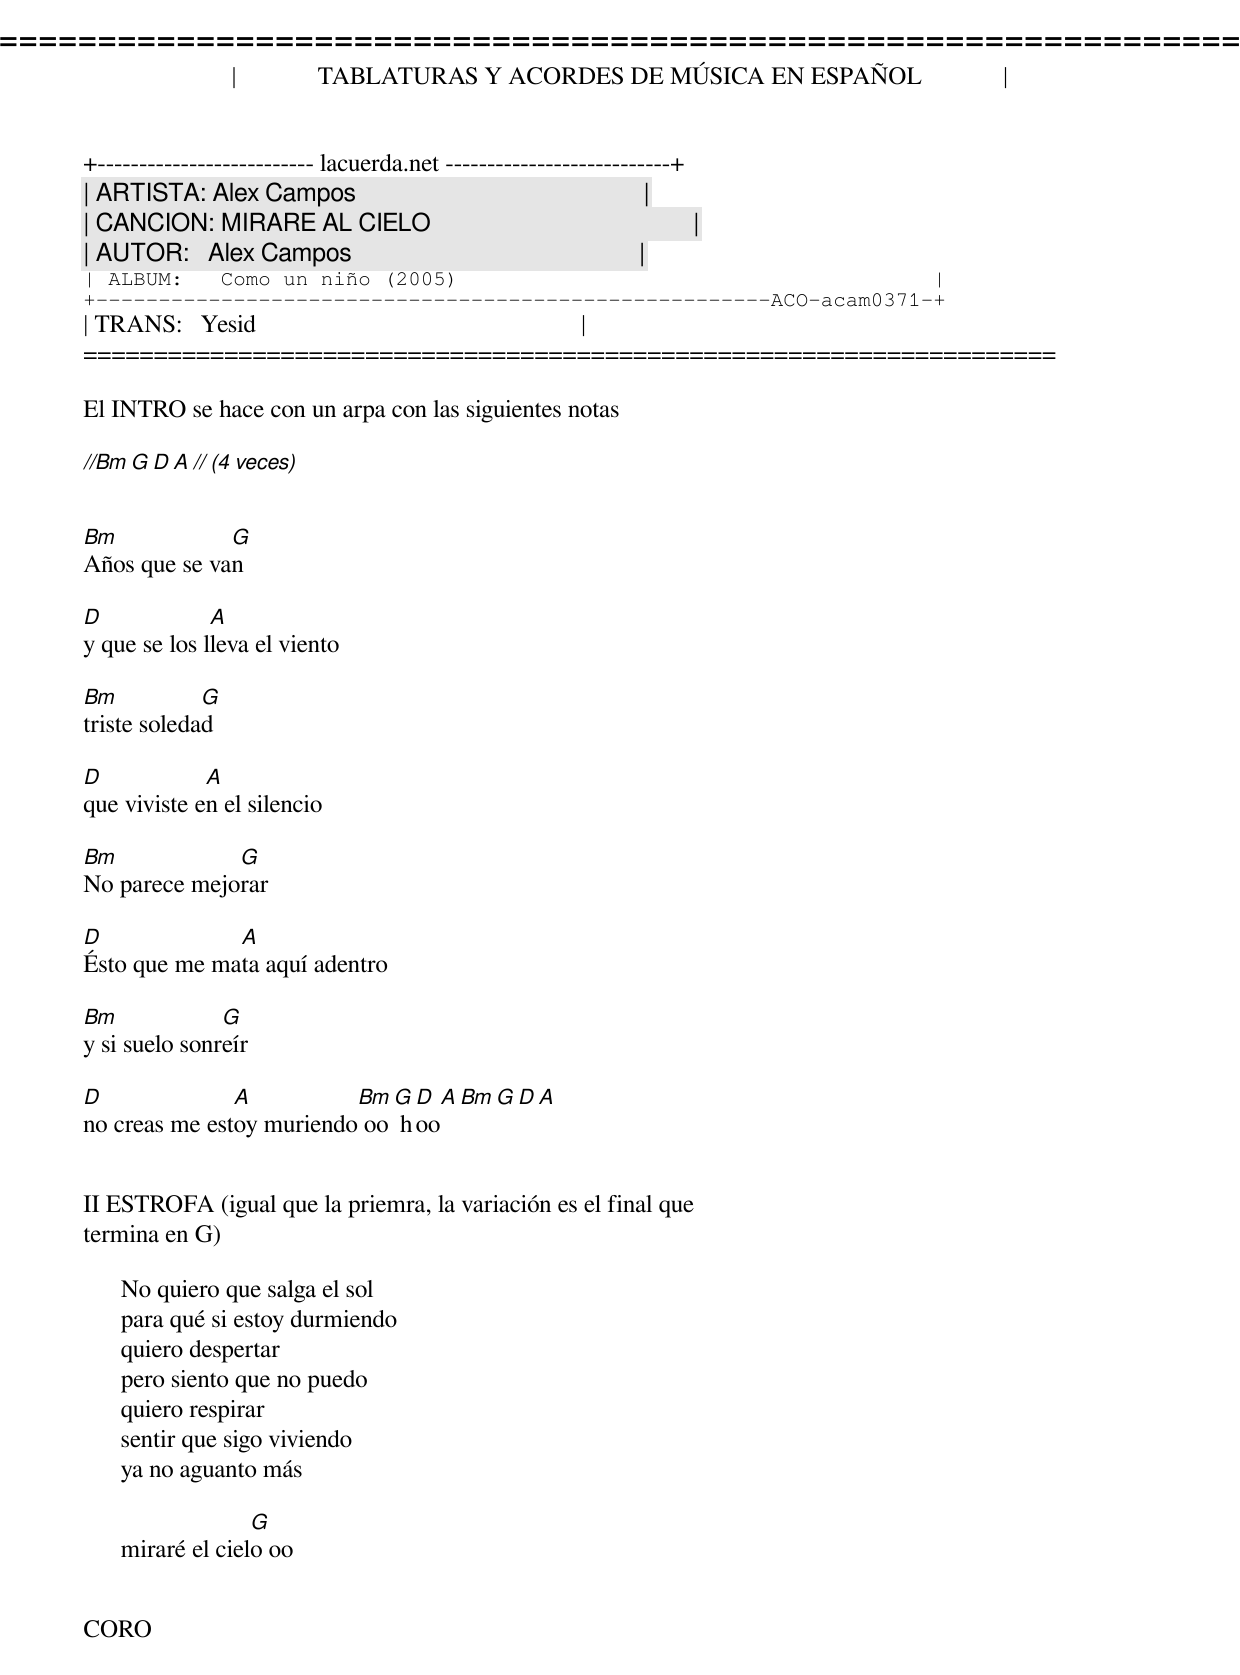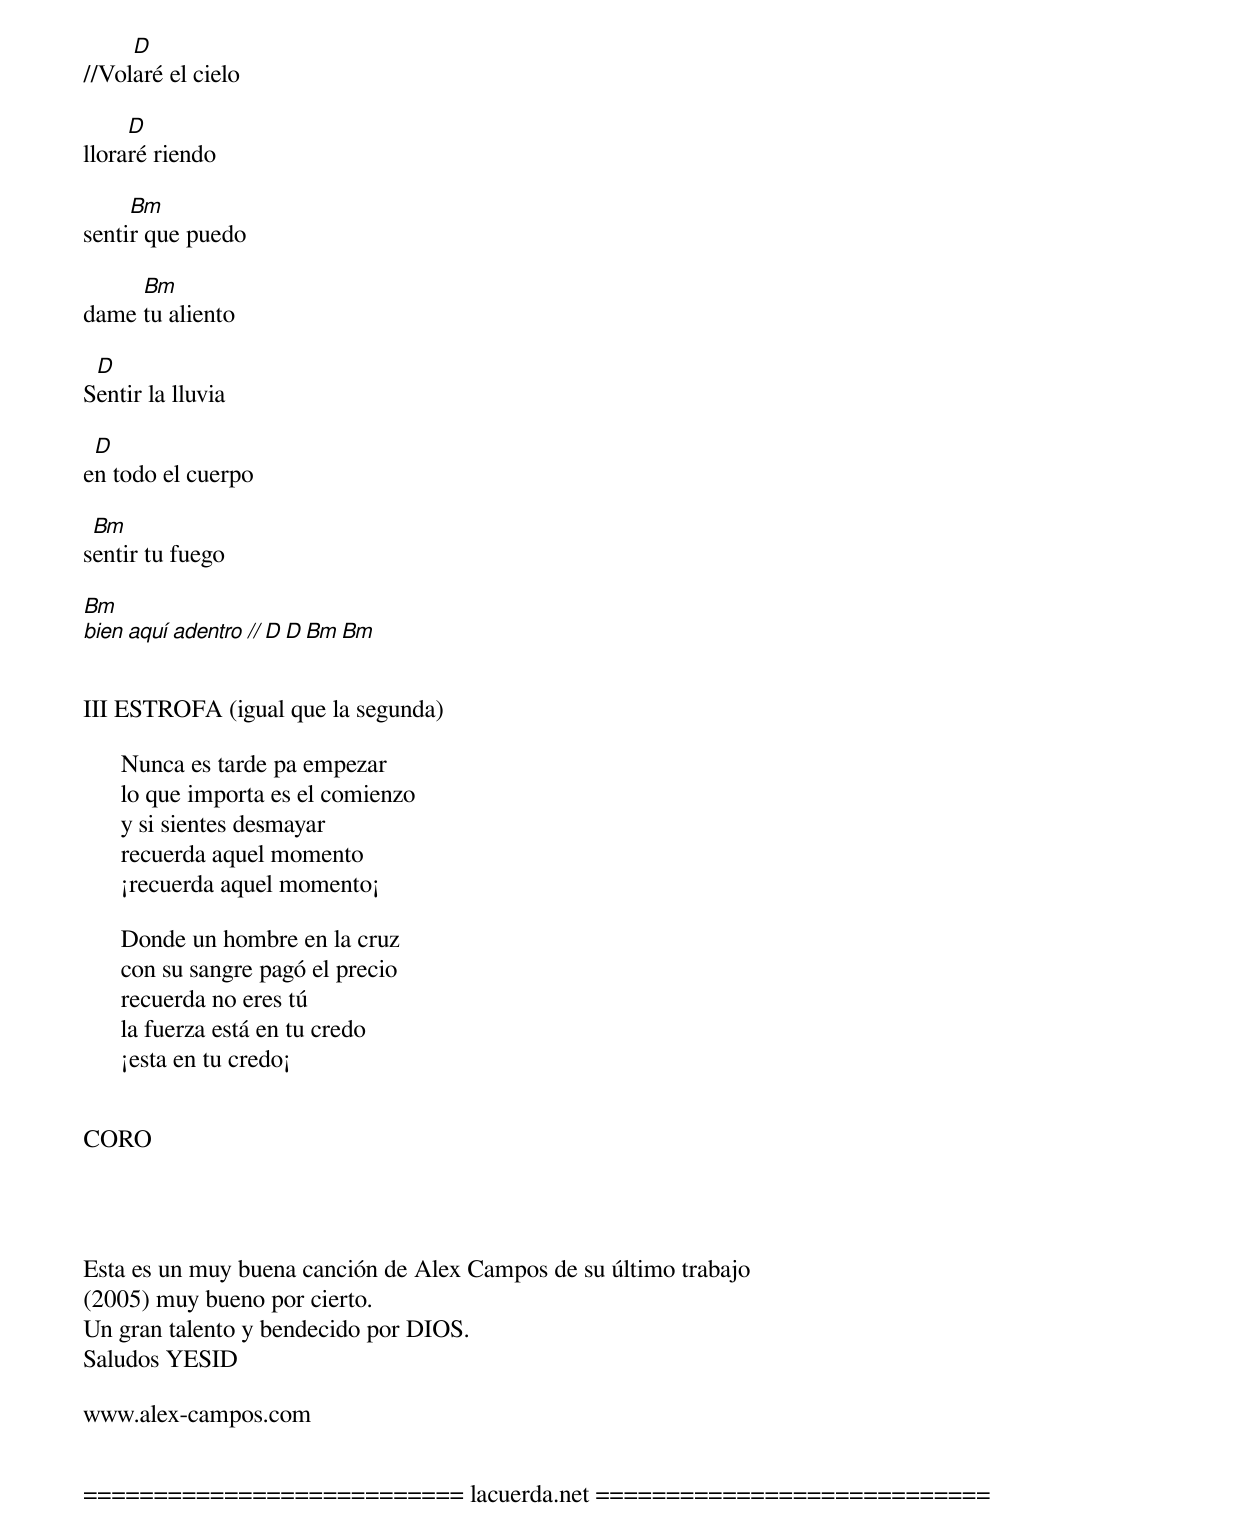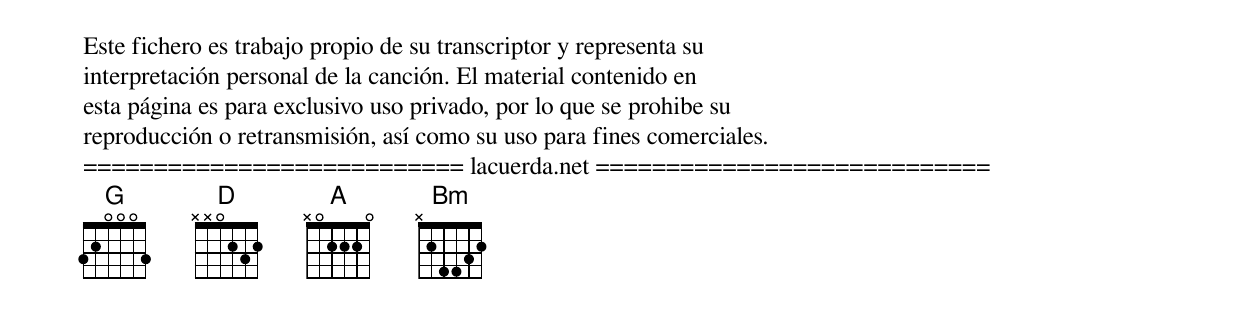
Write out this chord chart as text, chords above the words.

=====================================================================
|             TABLATURAS Y ACORDES DE MÚSICA EN ESPAÑOL             |
+-------------------------- lacuerda.net ---------------------------+
| ARTISTA: Alex Campos                                              |
| CANCION: MIRARE AL CIELO                                          |
| AUTOR:   Alex Campos                                              |
| ALBUM:   Como un niño (2005)                                      |
+------------------------------------------------------ACO-acam0371-+
| TRANS:   Yesid                                                    |
=====================================================================

El INTRO se hace con un arpa con las siguientes notas

//Bm  G  D  A // (4 veces)


Bm            G
Años que se van

D             A
y que se los lleva el viento

Bm           G
triste soledad

D            A
que viviste en el silencio

Bm            G
No parece mejorar

D             A
Ésto que me mata aquí adentro

Bm             G
y si suelo sonreír

D              A          Bm G D A    Bm G D A
no creas me estoy muriendo oo hoo


II ESTROFA (igual que la priemra, la variación es el final que
termina en G)

      No quiero que salga el sol
      para qué si estoy durmiendo
      quiero despertar
      pero siento que no puedo
      quiero respirar
      sentir que sigo viviendo
      ya no aguanto más

                    G
      miraré el cielo oo


CORO

     D
//Volaré el cielo

     D
lloraré riendo

     Bm
sentir que puedo

     Bm
dame tu aliento

 D
Sentir la lluvia

 D
en todo el cuerpo

 Bm
sentir tu fuego

 Bm
bien aquí adentro //    D D Bm Bm


III ESTROFA (igual que la segunda)

      Nunca es tarde pa empezar
      lo que importa es el comienzo
      y si sientes desmayar
      recuerda aquel momento
      ¡recuerda aquel momento¡

      Donde un hombre en la cruz
      con su sangre pagó el precio
      recuerda no eres tú
      la fuerza está en tu credo
      ¡esta en tu credo¡


CORO




Esta es un muy buena canción de Alex Campos de su último trabajo
(2005) muy bueno por cierto.
Un gran talento y bendecido por DIOS.
Saludos YESID

www.alex-campos.com


=========================== lacuerda.net ============================
Este fichero es trabajo propio de su transcriptor y representa su
interpretación personal de la canción. El material contenido en
esta página es para exclusivo uso privado, por lo que se prohibe su
reproducción o retransmisión, así como su uso para fines comerciales.
=========================== lacuerda.net ============================
